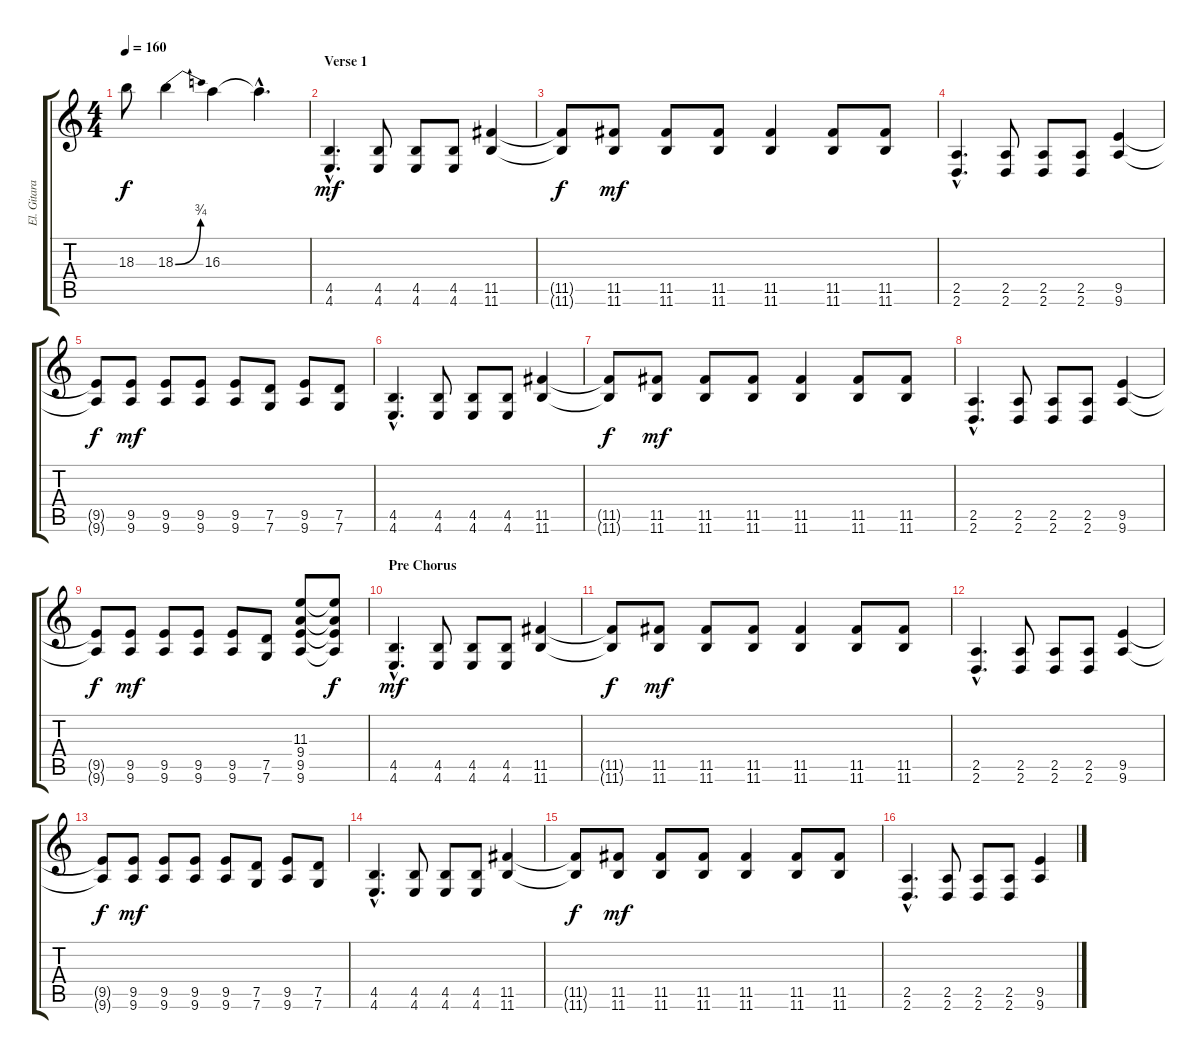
\track ("El. Gitara 2" "El. Gitara") {instrument overdrivenguitar}
\staff {score tabs}
\tuning (D4 A3 F3 C3 G2 C2) {hide}
\ts (4 4)
\tempo 160
\clef g2
\ks c
18.3.8{dy f} 18.3{be (bend 0 0 60 3)}.4 16.3.4 16.3{hac t}.4{d} |
\section ("" "Verse 1")
(4.5{hac} 4.6{hac}).4{d dy mf volume 6 instrument overdrivenguitar} (4.5 4.6).8 (4.5 4.6).8 (4.5 4.6).8 (11.5 11.6).4 |
(11.5{t} 11.6{t}).8{dy f} (11.5 11.6).8{dy mf} (11.5 11.6).8 (11.5 11.6).8 (11.5 11.6).4 (11.5 11.6).8 (11.5 11.6).8 |
(2.5{hac} 2.6{hac}).4{d} (2.5 2.6).8 (2.5 2.6).8 (2.5 2.6).8 (9.5 9.6).4 |
(9.5{t} 9.6{t}).8{dy f} (9.5 9.6).8{dy mf} (9.5 9.6).8 (9.5 9.6).8 (9.5 9.6).8 (7.5 7.6).8 (9.5 9.6).8 (7.5 7.6).8 |
(4.5{hac} 4.6{hac}).4{d} (4.5 4.6).8 (4.5 4.6).8 (4.5 4.6).8 (11.5 11.6).4 |
(11.5{t} 11.6{t}).8{dy f} (11.5 11.6).8{dy mf} (11.5 11.6).8 (11.5 11.6).8 (11.5 11.6).4 (11.5 11.6).8 (11.5 11.6).8 |
(2.5{hac} 2.6{hac}).4{d} (2.5 2.6).8 (2.5 2.6).8 (2.5 2.6).8 (9.5 9.6).4 |
(9.5{t} 9.6{t}).8{dy f} (9.5 9.6).8{dy mf} (9.5 9.6).8 (9.5 9.6).8 (9.5 9.6).8 (7.5 7.6).8 (11.3 9.4 9.5 9.6).8 (11.3{t} 9.4{t} 9.5{t} 9.6{t}).8{dy f} |
\section ("" "Pre Chorus")
(4.5{hac} 4.6{hac}).4{d dy mf} (4.5 4.6).8 (4.5 4.6).8 (4.5 4.6).8 (11.5 11.6).4 |
(11.5{t} 11.6{t}).8{dy f} (11.5 11.6).8{dy mf} (11.5 11.6).8 (11.5 11.6).8 (11.5 11.6).4 (11.5 11.6).8 (11.5 11.6).8 |
(2.5{hac} 2.6{hac}).4{d} (2.5 2.6).8 (2.5 2.6).8 (2.5 2.6).8 (9.5 9.6).4 |
(9.5{t} 9.6{t}).8{dy f} (9.5 9.6).8{dy mf} (9.5 9.6).8 (9.5 9.6).8 (9.5 9.6).8 (7.5 7.6).8 (9.5 9.6).8 (7.5 7.6).8 |
(4.5{hac} 4.6{hac}).4{d} (4.5 4.6).8 (4.5 4.6).8 (4.5 4.6).8 (11.5 11.6).4 |
(11.5{t} 11.6{t}).8{dy f} (11.5 11.6).8{dy mf} (11.5 11.6).8 (11.5 11.6).8 (11.5 11.6).4 (11.5 11.6).8 (11.5 11.6).8 |
(2.5{hac} 2.6{hac}).4{d} (2.5 2.6).8 (2.5 2.6).8 (2.5 2.6).8 (9.5 9.6).4
